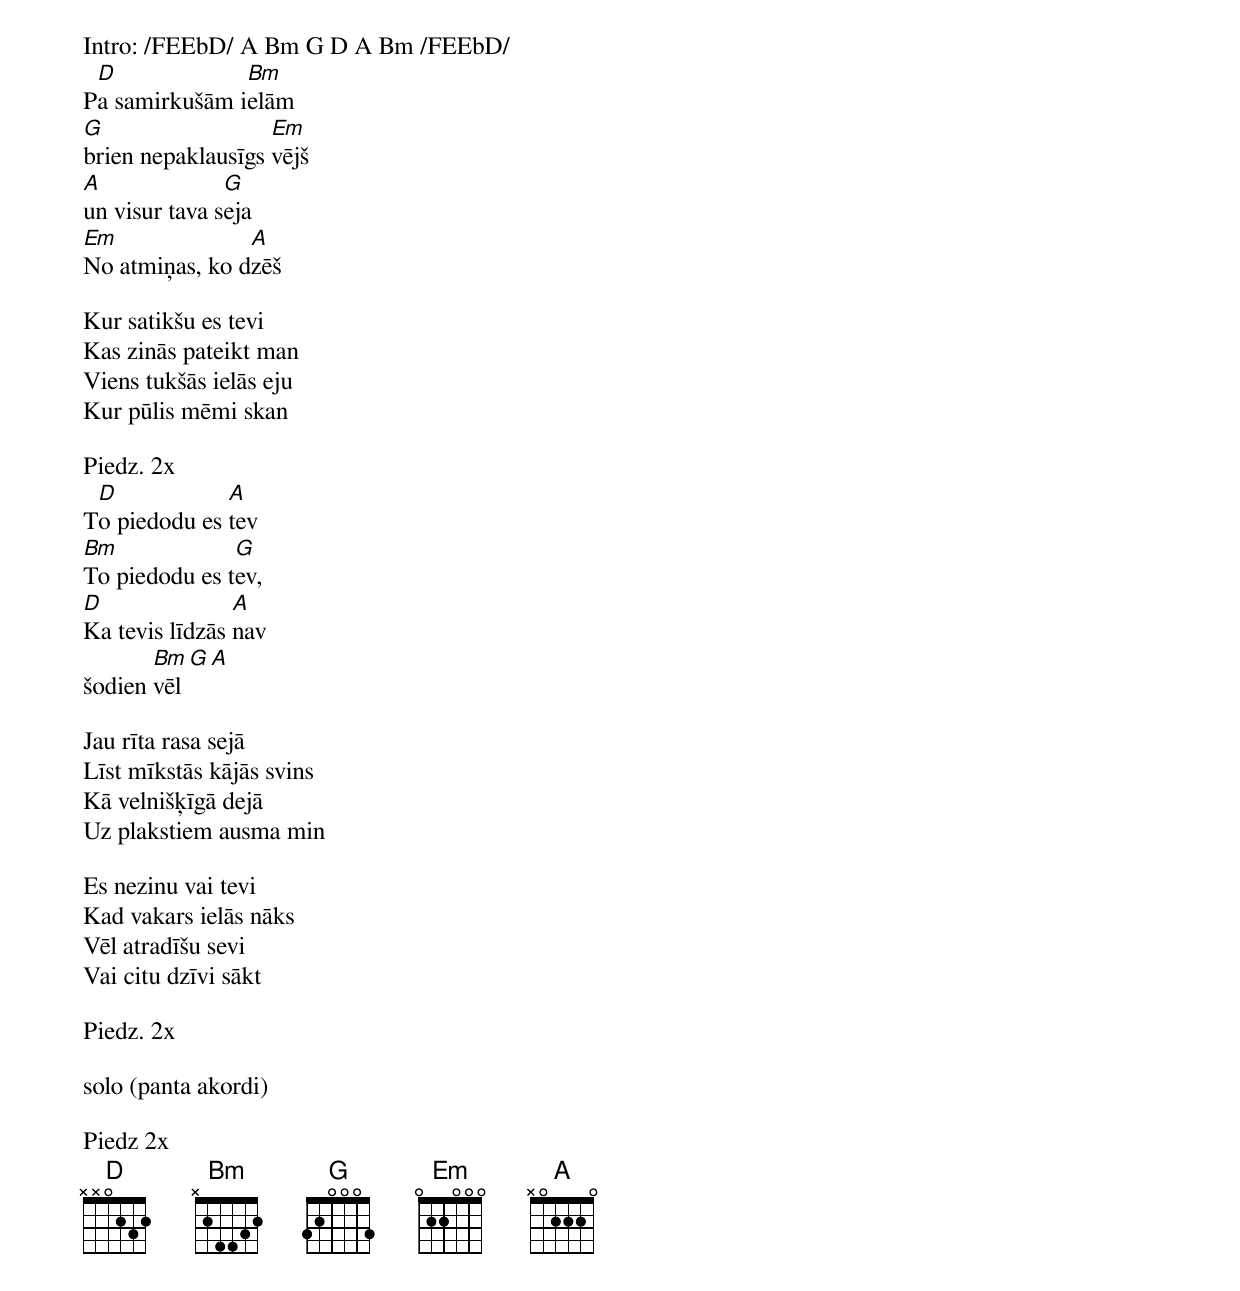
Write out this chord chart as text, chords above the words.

Intro: /FEEbD/ A Bm G D A Bm /FEEbD/
 D             Bm
Pa samirkušām ielām
G                  Em
brien nepaklausīgs vējš
A              G
un visur tava seja
Em              A
No atmiņas, ko dzēš

Kur satikšu es tevi
Kas zinās pateikt man
Viens tukšās ielās eju
Kur pūlis mēmi skan

Piedz. 2x
 D            A
To piedodu es tev
Bm             G
To piedodu es tev,
D               A
Ka tevis līdzās nav
       Bm    G A
šodien vēl

Jau rīta rasa sejā
Līst mīkstās kājās svins
Kā velnišķīgā dejā
Uz plakstiem ausma min

Es nezinu vai tevi
Kad vakars ielās nāks
Vēl atradīšu sevi
Vai citu dzīvi sākt

Piedz. 2x

solo (panta akordi)

Piedz 2x
